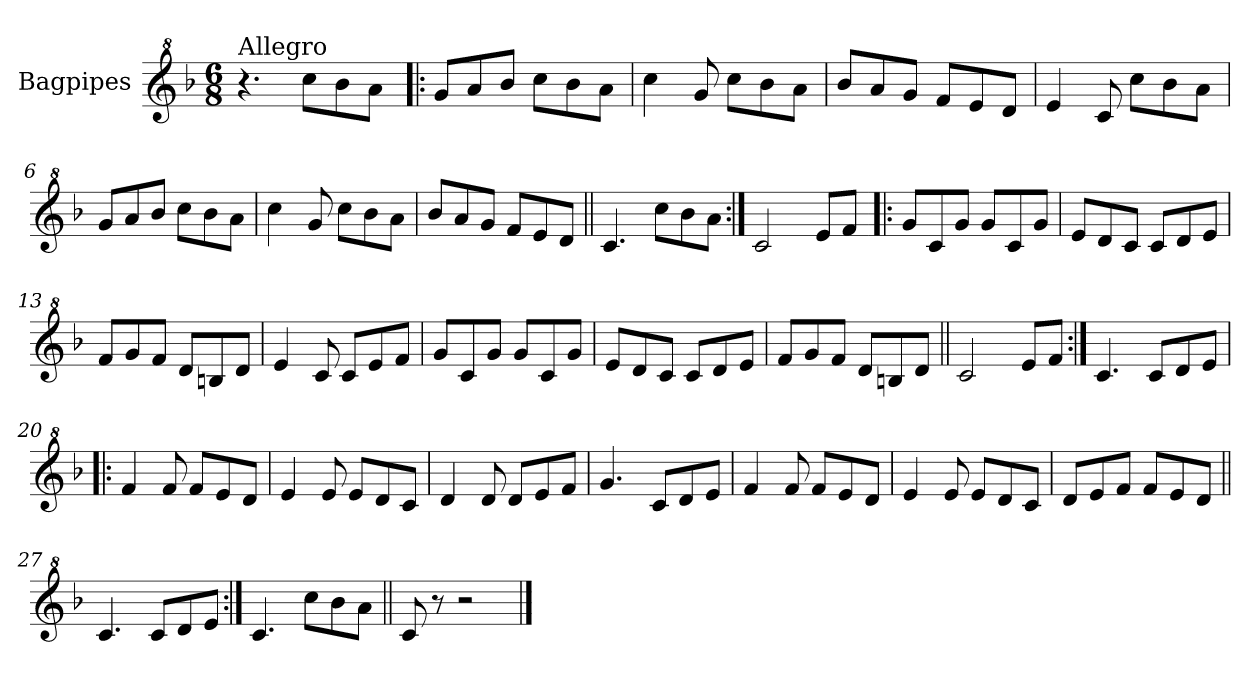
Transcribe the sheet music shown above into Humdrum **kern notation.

**kern
*part1
*staff1
*I"Bagpipes
*I'Bag
*clefG^2
*k[b-]
*F:
*M6/8
=1
!LO:TX:a:t=Allegro
4.r
8ccc\L
8bb-\
8aa\J
=2!|:
8gg/L
8aa/
8bb-/J
8ccc\L
8bb-\
8aa\J
=3
4ccc\
8gg/
8ccc\L
8bb-\
8aa\J
=4
8bb-/L
8aa/
8gg/J
8ff/L
8ee/
8dd/J
=5
4ee/
8cc/
8ccc\L
8bb-\
8aa\J
=6
8gg/L
8aa/
8bb-/J
8ccc\L
8bb-\
8aa\J
=7
4ccc\
8gg/
8ccc\L
8bb-\
8aa\J
!!LO:LB:g=z
=8
8bb-/L
8aa/
8gg/J
8ff/L
8ee/
8dd/J
=9||
4.cc/
8ccc\L
8bb-\
8aa\J
=10:|!
2cc/
8ee/L
8ff/J
=11!|:
8gg/L
8cc/
8gg/J
8gg/L
8cc/
8gg/J
=12
8ee/L
8dd/
8cc/J
8cc/L
8dd/
8ee/J
=13
8ff/L
8gg/
8ff/J
8dd/L
8bn/
8dd/J
=14
4ee/
8cc/
8cc/L
8ee/
8ff/J
!!LO:LB:g=z
=15
8gg/L
8cc/
8gg/J
8gg/L
8cc/
8gg/J
=16
8ee/L
8dd/
8cc/J
8cc/L
8dd/
8ee/J
=17
8ff/L
8gg/
8ff/J
8dd/L
8bn/
8dd/J
=18||
2cc/
8ee/L
8ff/J
=19:|!
4.cc/
8cc/L
8dd/
8ee/J
=20!|:
4ff/
8ff/
8ff/L
8ee/
8dd/J
=21
4ee/
8ee/
8ee/L
8dd/
8cc/J
!!LO:LB:g=z
=22
4dd/
8dd/
8dd/L
8ee/
8ff/J
=23
4.gg/
8cc/L
8dd/
8ee/J
=24
4ff/
8ff/
8ff/L
8ee/
8dd/J
=25
4ee/
8ee/
8ee/L
8dd/
8cc/J
=26
8dd/L
8ee/
8ff/J
8ff/L
8ee/
8dd/J
=27||
4.cc/
8cc/L
8dd/
8ee/J
=28:|!
4.cc/
8ccc\L
8bb-\
8aa\J
!!LO:LB:g=z
=29||
8cc/
8r
2r
==
*-
